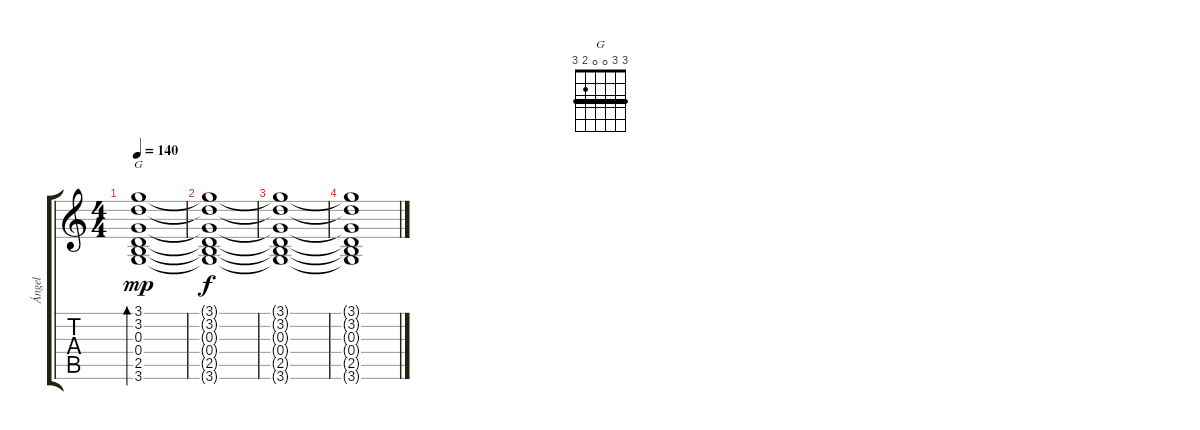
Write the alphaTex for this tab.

\track ("Ángel" "Ángel") {instrument acousticguitarsteel}
\staff {score tabs}
\tuning (E4 B3 G3 D3 A2 E2) {hide}
\chord ("G" 3 3 0 0 2 3) {barre 3}
\ts (4 4)
\tempo 140
\clef g2
\ks c
(3.1 3.2 0.3 0.4 2.5 3.6).1{bd 60 ch "G" dy mp} |
(3.1{t} 3.2{t} 0.3{t} 0.4{t} 2.5{t} 3.6{t}).1{dy f} |
(3.1{t} 3.2{t} 0.3{t} 0.4{t} 2.5{t} 3.6{t}).1 |
(3.1{t} 3.2{t} 0.3{t} 0.4{t} 2.5{t} 3.6{t}).1
